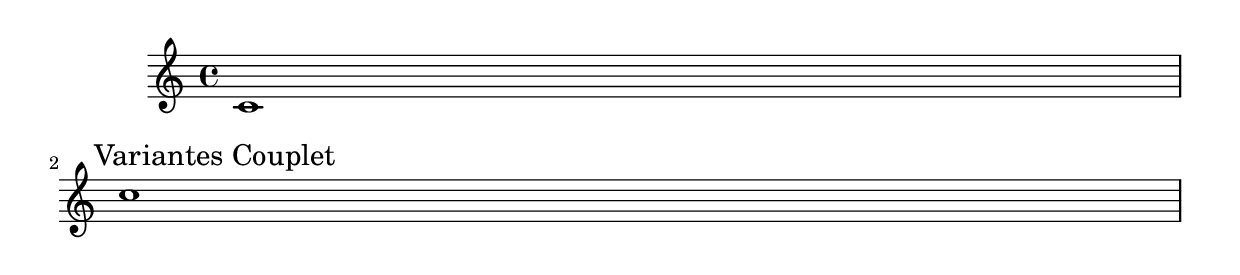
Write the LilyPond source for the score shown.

% La marque sur la deuxième ligne déborde de la page


\version "2.18.2"

\relative c {
    c'1 | \break  
    \mark "Variantes Couplet" 
    c'1  
}
